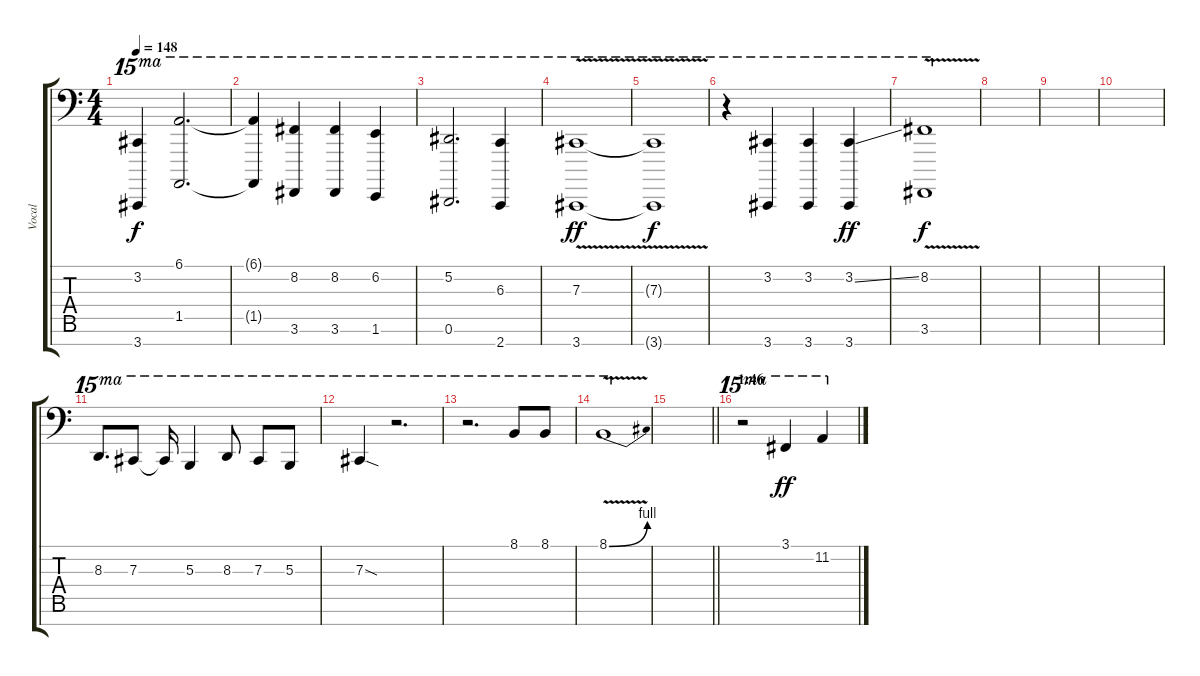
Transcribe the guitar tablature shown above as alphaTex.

\track ("Vocal" "Vocal") {instrument sopranosax}
\staff {score tabs}
\tuning (Eb4 Bb3 Gb3 Db3 Ab2 Eb2 Bb1) {hide}
\ts (4 4)
\tempo 148
\clef f4
\ks c
(3.2 3.7).4{ot 15ma dy f} (6.1 1.5).2{d ot 15ma} |
(6.1{t} 1.5{t}).4{ot 15ma} (8.2 3.6).4{ot 15ma} (8.2 3.6).4{ot 15ma} (6.2 1.6).4{ot 15ma} |
(5.2 0.6).2{d ot 15ma} (6.3 2.7).4{ot 15ma} |
(7.3{v} 3.7).1{ot 15ma dy ff} |
(7.3{t} 3.7{t}).1{ot 15ma dy f} |
r.4{ot 15ma} (3.2 3.7).4{ot 15ma} (3.2 3.7).4{ot 15ma} (3.2{ss} 3.7).4{ot 15ma dy ff} |
(8.2{v} 3.6).1{ot 15ma dy f} |
|
|
|
8.3.8{d ot 15ma} 7.3.8{ot 15ma} 7.3{t}.16{ot 15ma} 5.3.4{ot 15ma} 8.3.8{ot 15ma} 7.3.8{ot 15ma} 5.3.8{ot 15ma} |
7.3{sod}.4{ot 15ma} r.2{d ot 15ma} |
r.2{d ot 15ma} 8.1.8{ot 15ma} 8.1.8{ot 15ma} |
8.1{be (bend 0 0 60 4) v}.1{ot 15ma} |
\barLineRight lightlight
|
\section ("" "1:46")
r.2{ot 15ma} 3.1.4{ot 15ma dy ff} 11.2.4{ot 15ma}
